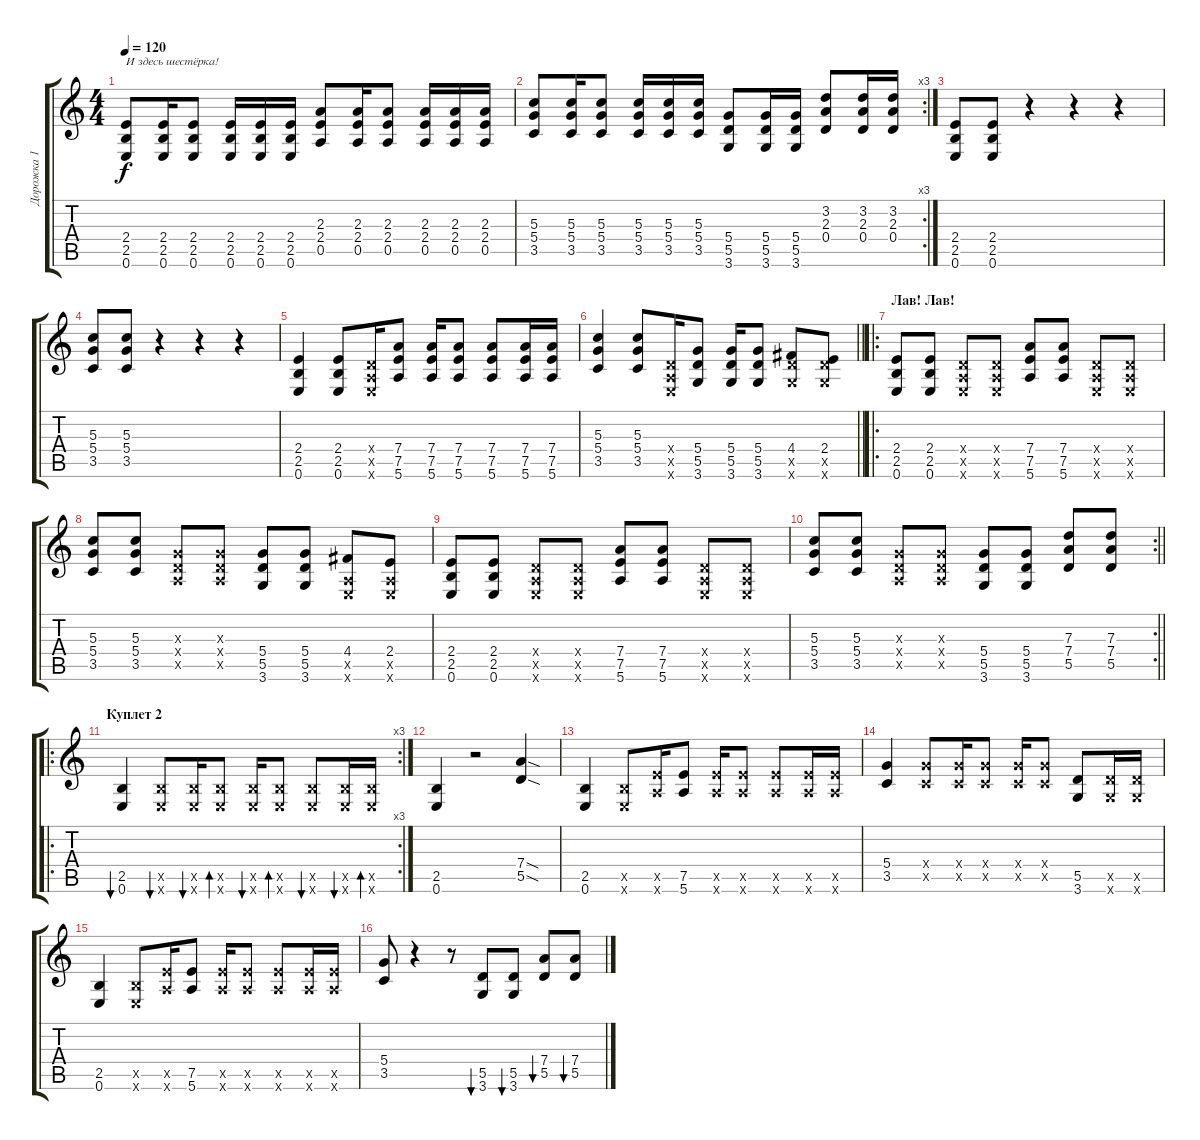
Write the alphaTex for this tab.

\track ("Дорожка 1" "Дорожка 1") {instrument acousticguitarsteel}
\staff {score tabs}
\tuning (E4 B3 G3 D3 A2 E2) {hide}
\ts (4 4)
\tempo 120
\clef g2
\ks c
(2.4 2.5 0.6).8{txt "И здесь шестёрка!" dy f} (2.4 2.5 0.6).16 (2.4 2.5 0.6).8 (2.4 2.5 0.6).16 (2.4 2.5 0.6).16 (2.4 2.5 0.6).16 (2.3 2.4 0.5).8 (2.3 2.4 0.5).16 (2.3 2.4 0.5).8 (2.3 2.4 0.5).16 (2.3 2.4 0.5).16 (2.3 2.4 0.5).16 |
\rc 3
(5.3 5.4 3.5).8 (5.3 5.4 3.5).16 (5.3 5.4 3.5).8 (5.3 5.4 3.5).16 (5.3 5.4 3.5).16 (5.3 5.4 3.5).16 (5.4 5.5 3.6).8 (5.4 5.5 3.6).16 (5.4 5.5 3.6).16 (3.2 2.3 0.4).8 (3.2 2.3 0.4).16 (3.2 2.3 0.4).16 |
(2.4 2.5 0.6).8 (2.4 2.5 0.6).8 r.4 r.4 r.4 |
(5.3 5.4 3.5).8 (5.3 5.4 3.5).8 r.4 r.4 r.4 |
(2.4 2.5 0.6).4 (2.4 2.5 0.6).8 (0.4{x} 0.5{x} 0.6{x}).16 (7.4 7.5 5.6).8 (7.4 7.5 5.6).16 (7.4 7.5 5.6).8 (7.4 7.5 5.6).8 (7.4 7.5 5.6).16 (7.4 7.5 5.6).16 |
\barLineRight lightlight
(5.3 5.4 3.5).4 (5.3 5.4 3.5).8 (0.4{x} 0.5{x} 0.6{x}).16 (5.4 5.5 3.6).8 (5.4 5.5 3.6).16 (5.4 5.5 3.6).8 (4.4 5.5{x} 3.6{x}).8 (2.4 5.5{x} 3.6{x}).8 |
\ro
\section ("" "Лав! Лав!")
(2.4 2.5 0.6).8 (2.4 2.5 0.6).8 (0.4{x} 0.5{x} 0.6{x}).8 (0.4{x} 0.5{x} 0.6{x}).8 (7.4 7.5 5.6).8 (7.4 7.5 5.6).8 (0.4{x} 0.5{x} 0.6{x}).8 (0.4{x} 0.5{x} 0.6{x}).8 |
(5.3 5.4 3.5).8 (5.3 5.4 3.5).8 (0.3{x} 0.4{x} 0.5{x}).8 (0.3{x} 0.4{x} 0.5{x}).8 (5.4 5.5 3.6).8 (5.4 5.5 3.6).8 (4.4 0.5{x} 0.6{x}).8 (2.4 0.5{x} 0.6{x}).8 |
(2.4 2.5 0.6).8 (2.4 2.5 0.6).8 (0.4{x} 0.5{x} 0.6{x}).8 (0.4{x} 0.5{x} 0.6{x}).8 (7.4 7.5 5.6).8 (7.4 7.5 5.6).8 (0.4{x} 0.5{x} 0.6{x}).8 (0.4{x} 0.5{x} 0.6{x}).8 |
\rc 2
\barLineRight lightlight
(5.3 5.4 3.5).8 (5.3 5.4 3.5).8 (0.3{x} 0.4{x} 0.5{x}).8 (0.3{x} 0.4{x} 0.5{x}).8 (5.4 5.5 3.6).8 (5.4 5.5 3.6).8 (7.3 7.4 5.5).8 (7.3 7.4 5.5).8 |
\ro
\rc 3
\section ("" "Куплет 2")
(2.5 0.6).4{bu 60} (2.5{x} 0.6{x}).8{bu 60} (2.5{x} 0.6{x}).16{bu 60} (2.5{x} 0.6{x}).8{bd 60} (2.5{x} 0.6{x}).16{bu 60} (2.5{x} 0.6{x}).8{bd 60} (2.5{x} 0.6{x}).8{bu 60} (2.5{x} 0.6{x}).16{bu 60} (2.5{x} 0.6{x}).16{bd 60} |
(2.5 0.6).4 r.2 (7.4{sod} 5.5{sod}).4 |
(2.5 0.6).4 (2.5{x} 0.6{x}).8 (7.5{x} 5.6{x}).16 (7.5 5.6).8 (7.5{x} 5.6{x}).16 (7.5{x} 5.6{x}).8 (7.5{x} 5.6{x}).8 (7.5{x} 5.6{x}).16 (7.5{x} 5.6{x}).16 |
(5.4 3.5).4 (5.4{x} 3.5{x}).8 (5.4{x} 3.5{x}).16 (5.4{x} 3.5{x}).8 (5.4{x} 3.5{x}).16 (5.4{x} 3.5{x}).8 (5.5 3.6).8 (5.5{x} 3.6{x}).16 (5.5{x} 3.6{x}).16 |
(2.5 0.6).4 (2.5{x} 0.6{x}).8 (7.5{x} 5.6{x}).16 (7.5 5.6).8 (7.5{x} 5.6{x}).16 (7.5{x} 5.6{x}).8 (7.5{x} 5.6{x}).8 (7.5{x} 5.6{x}).16 (7.5{x} 5.6{x}).16 |
(5.4 3.5).8 r.4 r.8 (5.5 3.6).8{bu 60} (5.5 3.6).8{bu 60} (7.4 5.5).8{bu 60} (7.4 5.5).8{bu 60}
